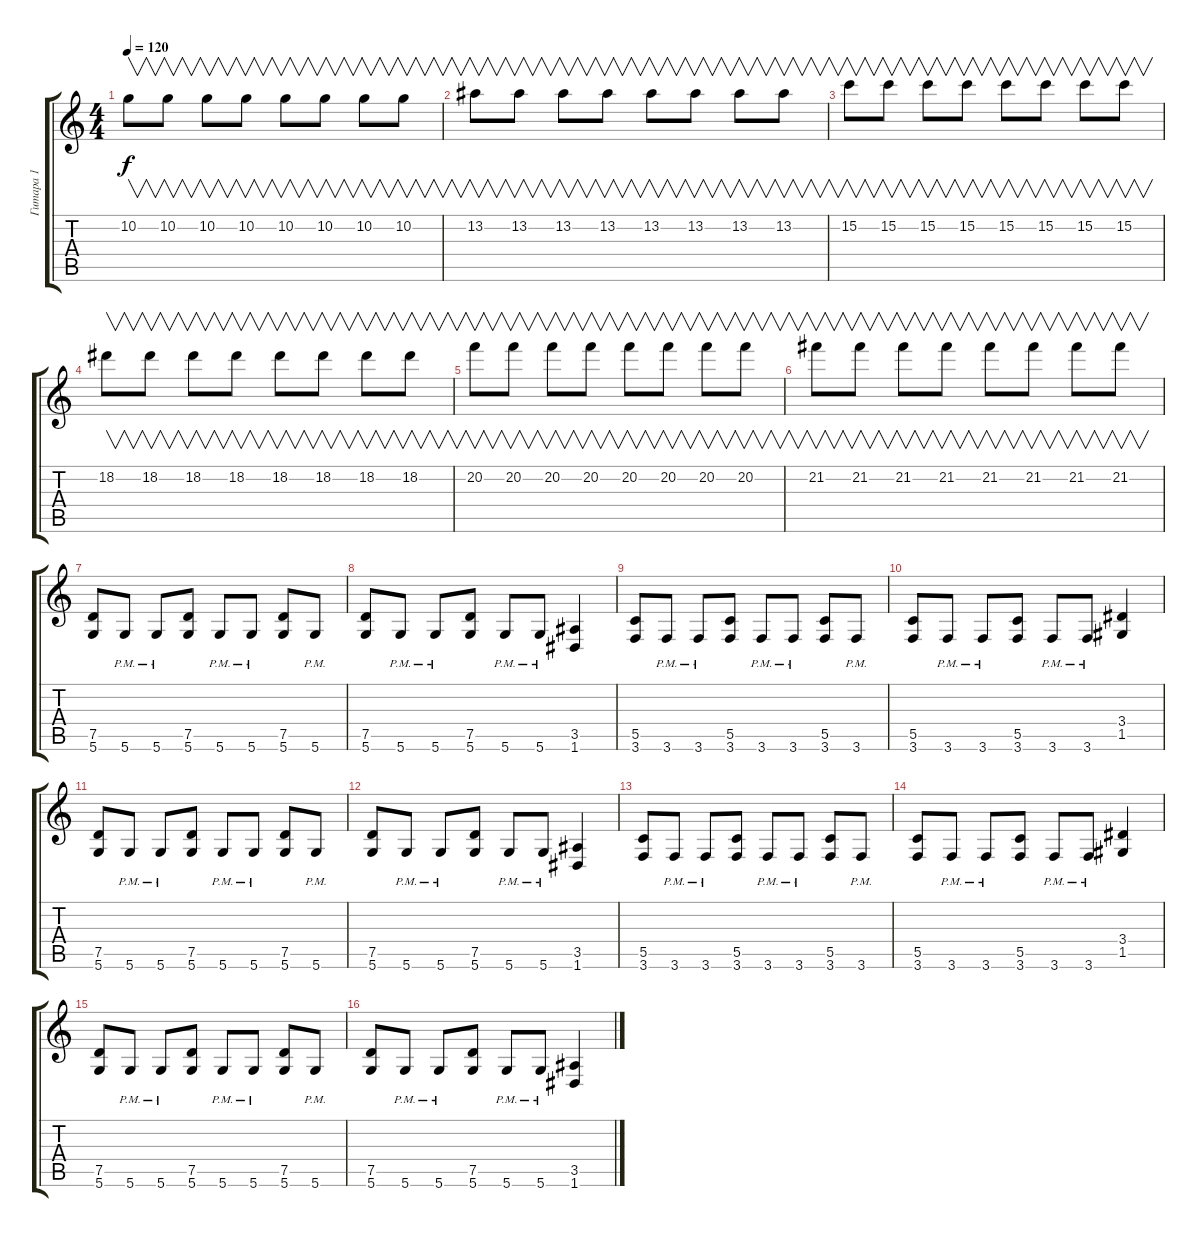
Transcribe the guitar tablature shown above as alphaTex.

\track ("Гитара 1" "Гитара 1") {instrument overdrivenguitar}
\staff {score tabs}
\tuning (D4 A3 F3 C3 G2 D2) {hide}
\ts (4 4)
\tempo 120
\clef g2
\ks c
10.2.8{v dy f} 10.2.8{v} 10.2.8{v} 10.2.8{v} 10.2.8{v} 10.2.8{v} 10.2.8{v} 10.2.8{v} |
13.2.8{v} 13.2.8{v} 13.2.8{v} 13.2.8{v} 13.2.8{v} 13.2.8{v} 13.2.8{v} 13.2.8{v} |
15.2.8{v} 15.2.8{v} 15.2.8{v} 15.2.8{v} 15.2.8{v} 15.2.8{v} 15.2.8{v} 15.2.8{v} |
18.2.8{v} 18.2.8{v} 18.2.8{v} 18.2.8{v} 18.2.8{v} 18.2.8{v} 18.2.8{v} 18.2.8{v} |
20.2.8{v} 20.2.8{v} 20.2.8{v} 20.2.8{v} 20.2.8{v} 20.2.8{v} 20.2.8{v} 20.2.8{v} |
21.2.8{v} 21.2.8{v} 21.2.8{v} 21.2.8{v} 21.2.8{v} 21.2.8{v} 21.2.8{v} 21.2.8{v} |
(7.5 5.6).8 5.6{pm}.8 5.6{pm}.8 (7.5 5.6).8 5.6{pm}.8 5.6{pm}.8 (7.5 5.6).8 5.6{pm}.8 |
(7.5 5.6).8 5.6{pm}.8 5.6{pm}.8 (7.5 5.6).8 5.6{pm}.8 5.6{pm}.8 (3.5 1.6).4 |
(5.5 3.6).8 3.6{pm}.8 3.6{pm}.8 (5.5 3.6).8 3.6{pm}.8 3.6{pm}.8 (5.5 3.6).8 3.6{pm}.8 |
(5.5 3.6).8 3.6{pm}.8 3.6{pm}.8 (5.5 3.6).8 3.6{pm}.8 3.6{pm}.8 (3.4 1.5).4 |
(7.5 5.6).8 5.6{pm}.8 5.6{pm}.8 (7.5 5.6).8 5.6{pm}.8 5.6{pm}.8 (7.5 5.6).8 5.6{pm}.8 |
(7.5 5.6).8 5.6{pm}.8 5.6{pm}.8 (7.5 5.6).8 5.6{pm}.8 5.6{pm}.8 (3.5 1.6).4 |
(5.5 3.6).8 3.6{pm}.8 3.6{pm}.8 (5.5 3.6).8 3.6{pm}.8 3.6{pm}.8 (5.5 3.6).8 3.6{pm}.8 |
(5.5 3.6).8 3.6{pm}.8 3.6{pm}.8 (5.5 3.6).8 3.6{pm}.8 3.6{pm}.8 (3.4 1.5).4 |
(7.5 5.6).8 5.6{pm}.8 5.6{pm}.8 (7.5 5.6).8 5.6{pm}.8 5.6{pm}.8 (7.5 5.6).8 5.6{pm}.8 |
(7.5 5.6).8 5.6{pm}.8 5.6{pm}.8 (7.5 5.6).8 5.6{pm}.8 5.6{pm}.8 (3.5 1.6).4
